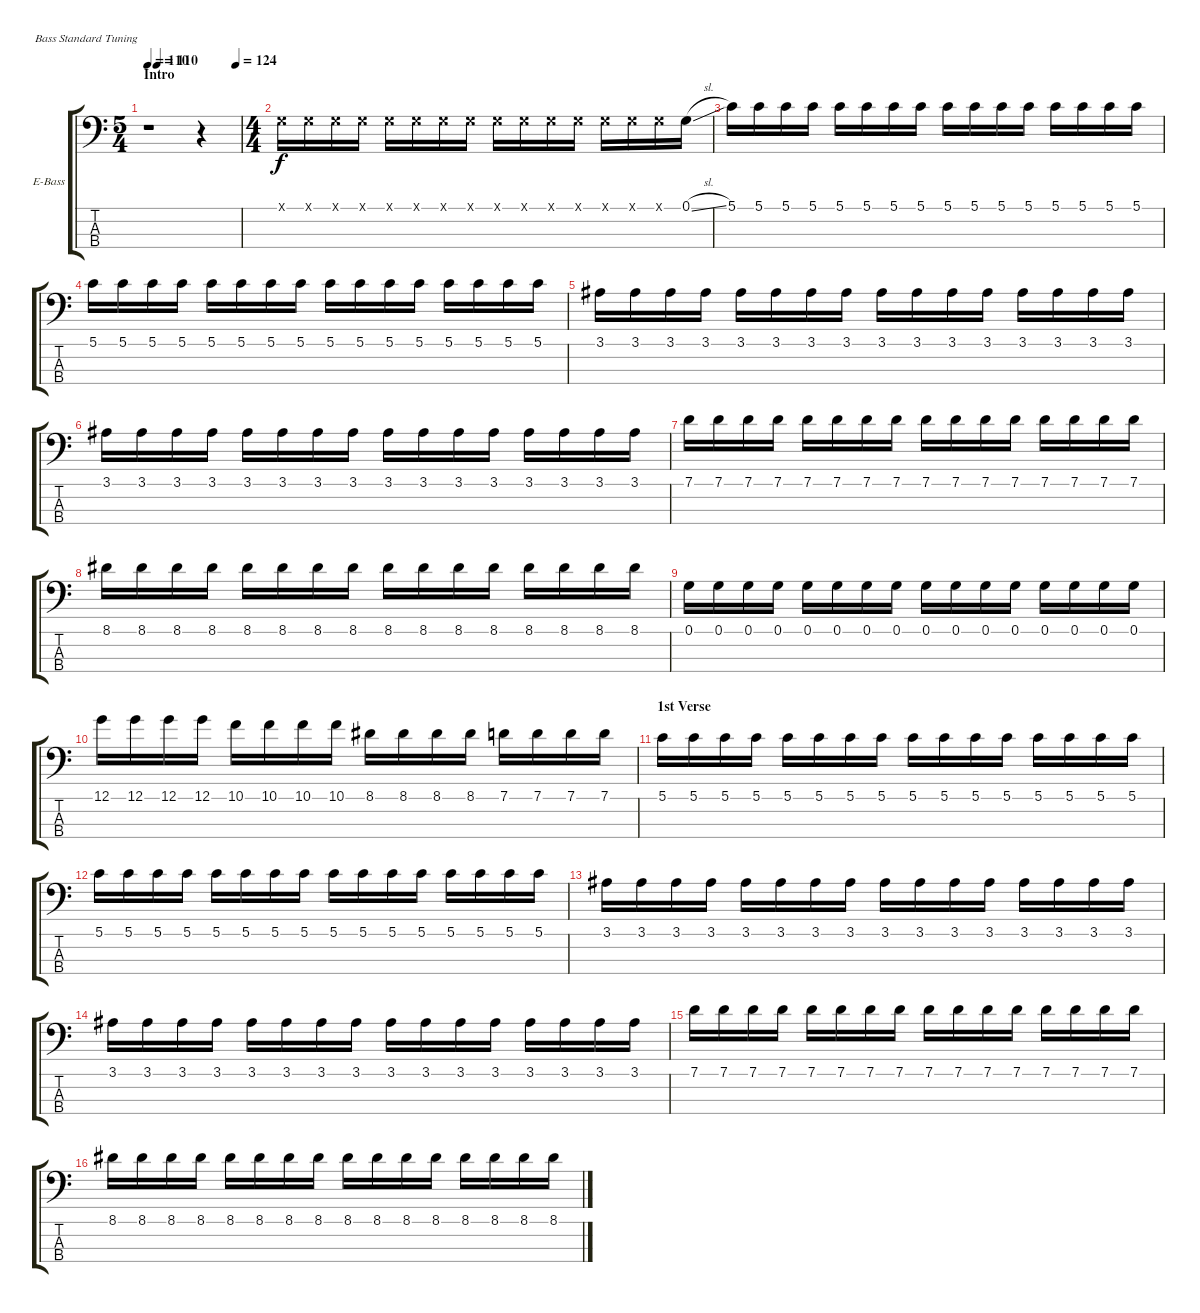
\bracketExtendMode groupsimilarinstruments
\firstSystemTrackNameOrientation horizontal
\otherSystemsTrackNameOrientation horizontal
\track ("Flea (bass)" "E-Bass") {instrument electricbasspick}
\staff {score tabs}
\tuning (G2 D2 A1 E1)
\ts (5 4)
\section ("" "Intro")
\tempo 110
\tempo (110 0.1)
\tempo (124 0.95)
\clef f4
\ks c
r.1{dy f instrument electricbasspick} r.4 |
\ts (4 4)
0.1{x}.16 0.1{x}.16 0.1{x}.16 0.1{x}.16 0.1{x}.16 0.1{x}.16 0.1{x}.16 0.1{x}.16 0.1{x}.16 0.1{x}.16 0.1{x}.16 0.1{x}.16 0.1{x}.16 0.1{x}.16 0.1{x}.16 0.1{sl}.16 |
5.1.16 5.1.16 5.1.16 5.1.16 5.1.16 5.1.16 5.1.16 5.1.16 5.1.16 5.1.16 5.1.16 5.1.16 5.1.16 5.1.16 5.1.16 5.1.16 |
5.1.16 5.1.16 5.1.16 5.1.16 5.1.16 5.1.16 5.1.16 5.1.16 5.1.16 5.1.16 5.1.16 5.1.16 5.1.16 5.1.16 5.1.16 5.1.16 |
3.1.16 3.1.16 3.1.16 3.1.16 3.1.16 3.1.16 3.1.16 3.1.16 3.1.16 3.1.16 3.1.16 3.1.16 3.1.16 3.1.16 3.1.16 3.1.16 |
3.1.16 3.1.16 3.1.16 3.1.16 3.1.16 3.1.16 3.1.16 3.1.16 3.1.16 3.1.16 3.1.16 3.1.16 3.1.16 3.1.16 3.1.16 3.1.16 |
7.1.16 7.1.16 7.1.16 7.1.16 7.1.16 7.1.16 7.1.16 7.1.16 7.1.16 7.1.16 7.1.16 7.1.16 7.1.16 7.1.16 7.1.16 7.1.16 |
8.1.16 8.1.16 8.1.16 8.1.16 8.1.16 8.1.16 8.1.16 8.1.16 8.1.16 8.1.16 8.1.16 8.1.16 8.1.16 8.1.16 8.1.16 8.1.16 |
0.1.16 0.1.16 0.1.16 0.1.16 0.1.16 0.1.16 0.1.16 0.1.16 0.1.16 0.1.16 0.1.16 0.1.16 0.1.16 0.1.16 0.1.16 0.1.16 |
12.1.16 12.1.16 12.1.16 12.1.16 10.1.16 10.1.16 10.1.16 10.1.16 8.1.16 8.1.16 8.1.16 8.1.16 7.1.16 7.1.16 7.1.16 7.1.16 |
\section ("" "1st Verse")
5.1.16 5.1.16 5.1.16 5.1.16 5.1.16 5.1.16 5.1.16 5.1.16 5.1.16 5.1.16 5.1.16 5.1.16 5.1.16 5.1.16 5.1.16 5.1.16 |
5.1.16 5.1.16 5.1.16 5.1.16 5.1.16 5.1.16 5.1.16 5.1.16 5.1.16 5.1.16 5.1.16 5.1.16 5.1.16 5.1.16 5.1.16 5.1.16 |
3.1.16 3.1.16 3.1.16 3.1.16 3.1.16 3.1.16 3.1.16 3.1.16 3.1.16 3.1.16 3.1.16 3.1.16 3.1.16 3.1.16 3.1.16 3.1.16 |
3.1.16 3.1.16 3.1.16 3.1.16 3.1.16 3.1.16 3.1.16 3.1.16 3.1.16 3.1.16 3.1.16 3.1.16 3.1.16 3.1.16 3.1.16 3.1.16 |
7.1.16 7.1.16 7.1.16 7.1.16 7.1.16 7.1.16 7.1.16 7.1.16 7.1.16 7.1.16 7.1.16 7.1.16 7.1.16 7.1.16 7.1.16 7.1.16 |
8.1.16 8.1.16 8.1.16 8.1.16 8.1.16 8.1.16 8.1.16 8.1.16 8.1.16 8.1.16 8.1.16 8.1.16 8.1.16 8.1.16 8.1.16 8.1.16
